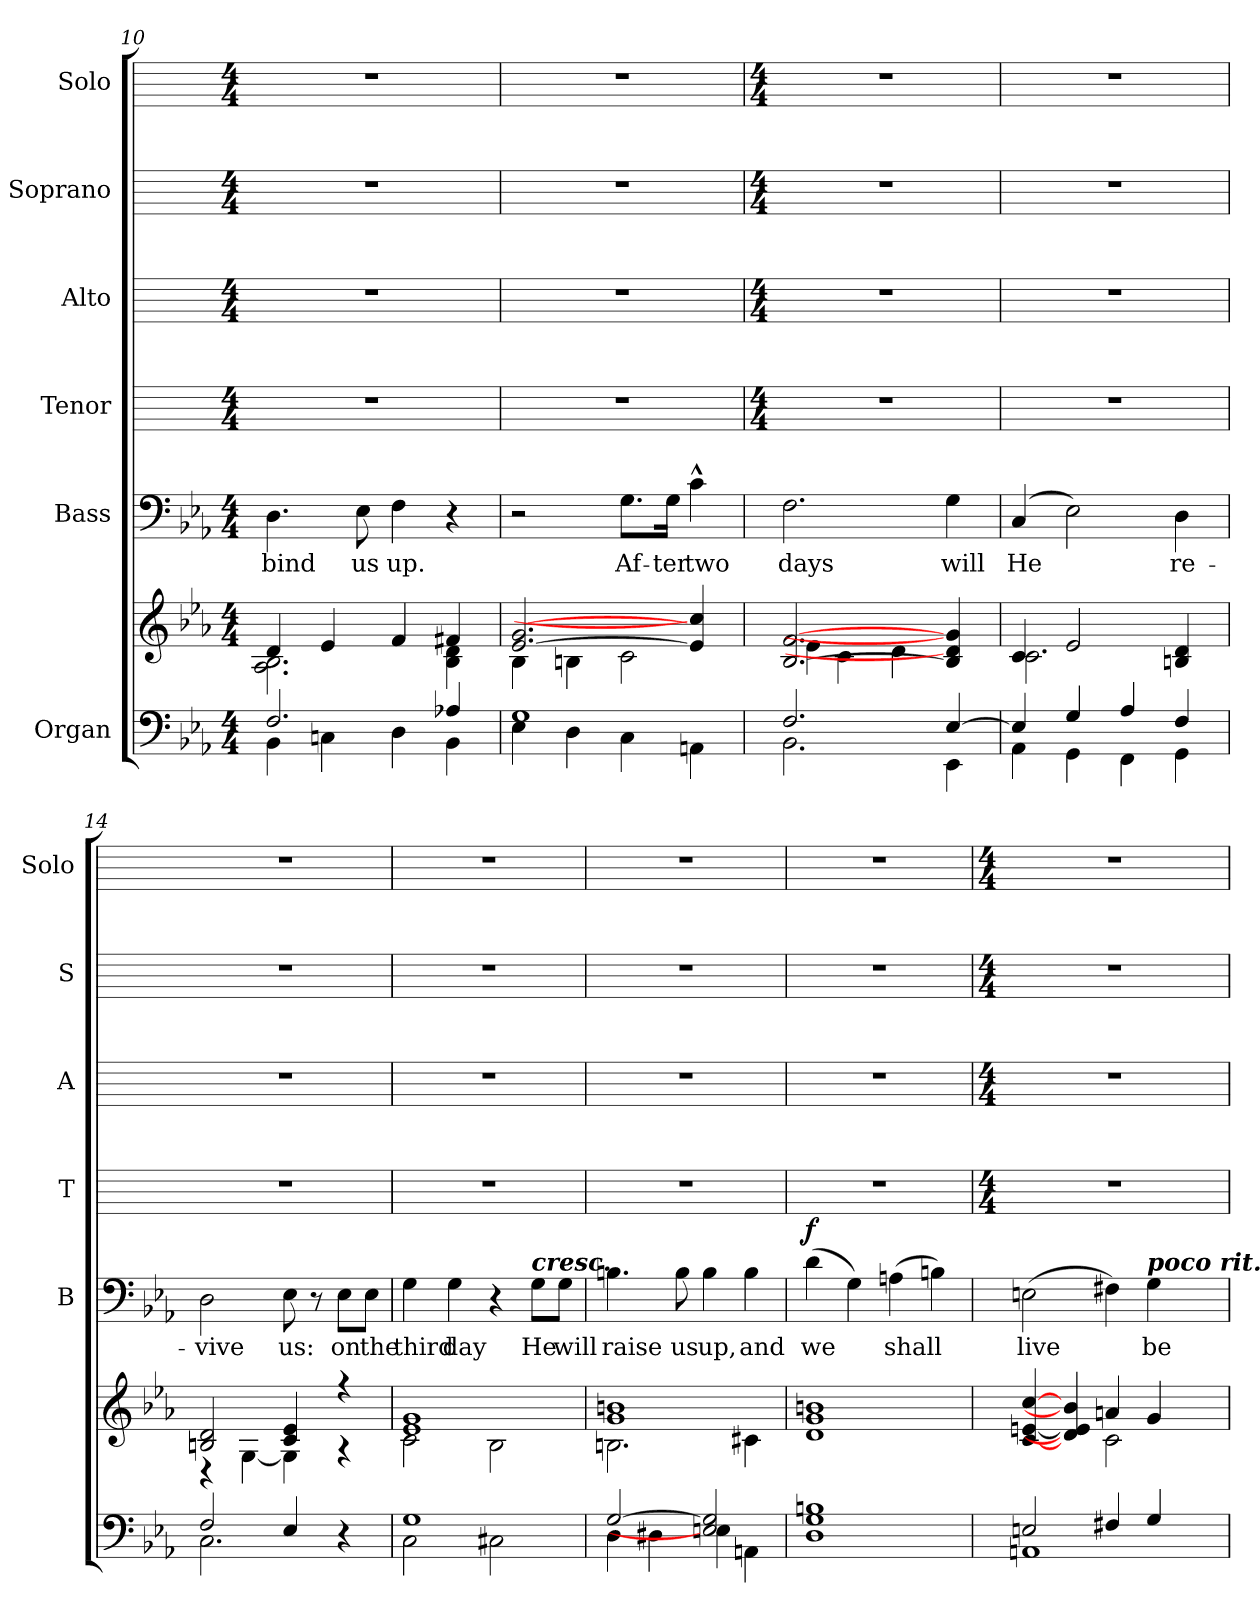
**kern	**kern	**kern	**text	**dynam	**kern	**kern	**kern	**kern
*part6	*part6	*part5	*part5	*part5	*part4	*part3	*part2	*part1
*staff7	*staff6	*staff5	*staff5	*staff5	*staff4	*staff3	*staff2	*staff1
*I"Organ	*	*I"Bass	*	*	*I"Tenor	*I"Alto	*I"Soprano	*I"Solo
*	*	*I'B	*	*	*I'T	*I'A	*I'S	*I'Solo
*clefF4	*clefG2	*clefF4	*	*	*	*	*	*
*k[b-e-a-]	*k[b-e-a-]	*k[b-e-a-]	*	*	*	*	*	*
*E-:	*E-:	*E-:	*	*	*	*	*	*
*M4/4	*M4/4	*M4/4	*	*	*M4/4	*M4/4	*M4/4	*M4/4
=10	=10	=10	=10	=10	=10	=10	=10	=10
*^	*^	*	*	*	*	*	*	*
!	!	!	!	!	!LO:LY:b	!	!	!	!	!
2.F/	4BB-\	4d/	2.A-\ 2.B-\	4.D	bind	.	1r	1r	1r	1r
.	4Cn\	4e-/	.	.	.	.	.	.	.	.
!	!	!	!	!	!LO:LY:b	!	!	!	!	!
.	.	.	.	8E-	us	.	.	.	.	.
!	!	!	!	!	!LO:LY:b	!	!	!	!	!
.	4D\	4f/	.	4F	up.	.	.	.	.	.
4A-X/	4BB-\	4f#X/	4B-\ 4d\	4r	.	.	.	.	.	.
=11	=11	=11	=11	=11	=11	=11	=11	=11	=11	=11
1G/	4E-\	[2.e-/ [2.g/	4B-\	2r	.	.	1r	1r	1r	1r
.	4D\	.	4Bn\	.	.	.	.	.	.	.
!	!	!	!	!	!LO:LY:b	!	!	!	!	!
.	4C\	.	2c\	8.G\L	Af-	.	.	.	.	.
!	!	!	!	!	!LO:LY:b	!	!	!	!	!
.	.	.	.	16G\Jk	-ter	.	.	.	.	.
!	!	!	!	!	!LO:LY:b	!	!	!	!	!
.	4AAn\	4e-/] 4cc/]	.	4c^^	two	.	.	.	.	.
!!LO:LB:g=z
=12	=12	=12	=12	=12	=12	=12	=12	=12	=12	=12
*	*	*	*	*	*	*	*M4/4	*M4/4	*M4/4	*M4/4
!	!	!	!	!	!LO:LY:b	!	!	!	!	!
2.F/	2.BB-\	[2.B-/ [2.f/	4e-\	2.F	days	.	1r	1r	1r	1r
.	.	.	4c\	.	.	.	.	.	.	.
.	.	.	4d\	.	.	.	.	.	.	.
!	!	!	!	!	!LO:LY:b	!	!	!	!	!
[4E-/	4EE-\	4B-/] 4d-/] 4g/]	4ryy	4G	will	.	.	.	.	.
=13	=13	=13	=13	=13	=13	=13	=13	=13	=13	=13
!	!	!	!	!	!LO:LY:b	!	!	!	!	!
4E-/]	4AA-\	4c/	2.c\	(<4C	He	.	1r	1r	1r	1r
4G/	4GG\	2e-/	.	2E-)	.	.	.	.	.	.
4A-/	4FF\	.	.	.	.	.	.	.	.	.
!	!	!	!	!	!LO:LY:b	!	!	!	!	!
4F/	4GG\	4Bn/ 4d/	4ryy	4D	re-	.	.	.	.	.
=14	=14	=14	=14	=14	=14	=14	=14	=14	=14	=14
!	!	!	!	!	!LO:LY:b	!	!	!	!	!
2F/	2.C\	2Bn/ 2d/	4r	2D	-vive	.	1r	1r	1r	1r
.	.	.	[4G\	.	.	.	.	.	.	.
!	!	!	!	!	!LO:LY:b	!	!	!	!	!
4E-/	.	4c/ 4e-/	4G\]	8E-	us:	.	.	.	.	.
.	.	.	.	8r	.	.	.	.	.	.
!	!	!	!	!	!LO:LY:b	!	!	!	!	!
4r	4ryy	4r	4r	8E-\L	on	.	.	.	.	.
!	!	!	!	!	!LO:LY:b	!	!	!	!	!
.	.	.	.	8E-\J	the	.	.	.	.	.
=15	=15	=15	=15	=15	=15	=15	=15	=15	=15	=15
!	!	!	!	!	!LO:LY:b	!	!	!	!	!
1G/	2C\	1e-/ 1g/	2c\	4G	third	.	1r	1r	1r	1r
!	!	!	!	!	!LO:LY:b	!	!	!	!	!
.	.	.	.	4G	day	.	.	.	.	.
.	2C#X\	.	2B-\	4r	.	.	.	.	.	.
!	!	!	!	!LO:TX:a:Bi:t=cresc.	!	!	!	!	!	!
!	!	!	!	!	!LO:LY:b	!	!	!	!	!
.	.	.	.	8G\L	He	.	.	.	.	.
!	!	!	!	!	!LO:LY:b	!	!	!	!	!
.	.	.	.	8G\J	will	.	.	.	.	.
=16	=16	=16	=16	=16	=16	=16	=16	=16	=16	=16
!	!	!	!	!	!LO:LY:b	!	!	!	!	!
[2G/	4D\	1g/ 1bn/	2.Bn\	4.Bn	raise	.	1r	1r	1r	1r
.	4D#X\	.	.	.	.	.	.	.	.	.
!	!	!	!	!	!LO:LY:b	!	!	!	!	!
.	.	.	.	8B	us	.	.	.	.	.
!	!	!	!	!	!LO:LY:b	!	!	!	!	!
2E/] 2G/]	4En\	.	.	4B	up,	.	.	.	.	.
!	!	!	!	!	!LO:LY:b	!	!	!	!	!
.	4AAn\	.	4c#X\	4B	and	.	.	.	.	.
=17	=17	=17	=17	=17	=17	=17	=17	=17	=17	=17
!	!	!	!	!	!LO:LY:b	!LO:DY:b	!	!	!	!
1G/ 1Bn/	1D\	1d/ 1g/ 1bn/	1ryy	(4d	we	f	1r	1r	1r	1r
.	.	.	.	4G)	.	.	.	.	.	.
!	!	!	!	!	!LO:LY:b	!	!	!	!	!
.	.	.	.	(>4An	shall	.	.	.	.	.
.	.	.	.	4Bn)	.	.	.	.	.	.
!!LO:LB:g=z
=18	=18	=18	=18	=18	=18	=18	=18	=18	=18	=18
*	*	*	*	*	*	*	*M4/4	*M4/4	*M4/4	*M4/4
!	!	!	!	!	!LO:LY:b	!	!	!	!	!
2En/	1AAn\	[4c/ [4en/ [4cc/	2ryy	(>2En	live	.	1r	1r	1r	1r
.	.	4d/] 4e/] 4b/]	.	.	.	.	.	.	.	.
4F#X/	.	4an/	2c\	4F#X)	.	.	.	.	.	.
!	!	!	!	!LO:TX:a:Bi:t=poco rit.	!	!	!	!	!	!
!	!	!	!	!	!LO:LY:b	!	!	!	!	!
4G/	.	4g/	.	4G	be-	.	.	.	.	.
*v	*v	*	*	*	*	*	*	*	*	*
*	*v	*v	*	*	*	*	*	*	*
=	=	=	=	=	=	=	=	=
*-	*-	*-	*-	*-	*-	*-	*-	*-
